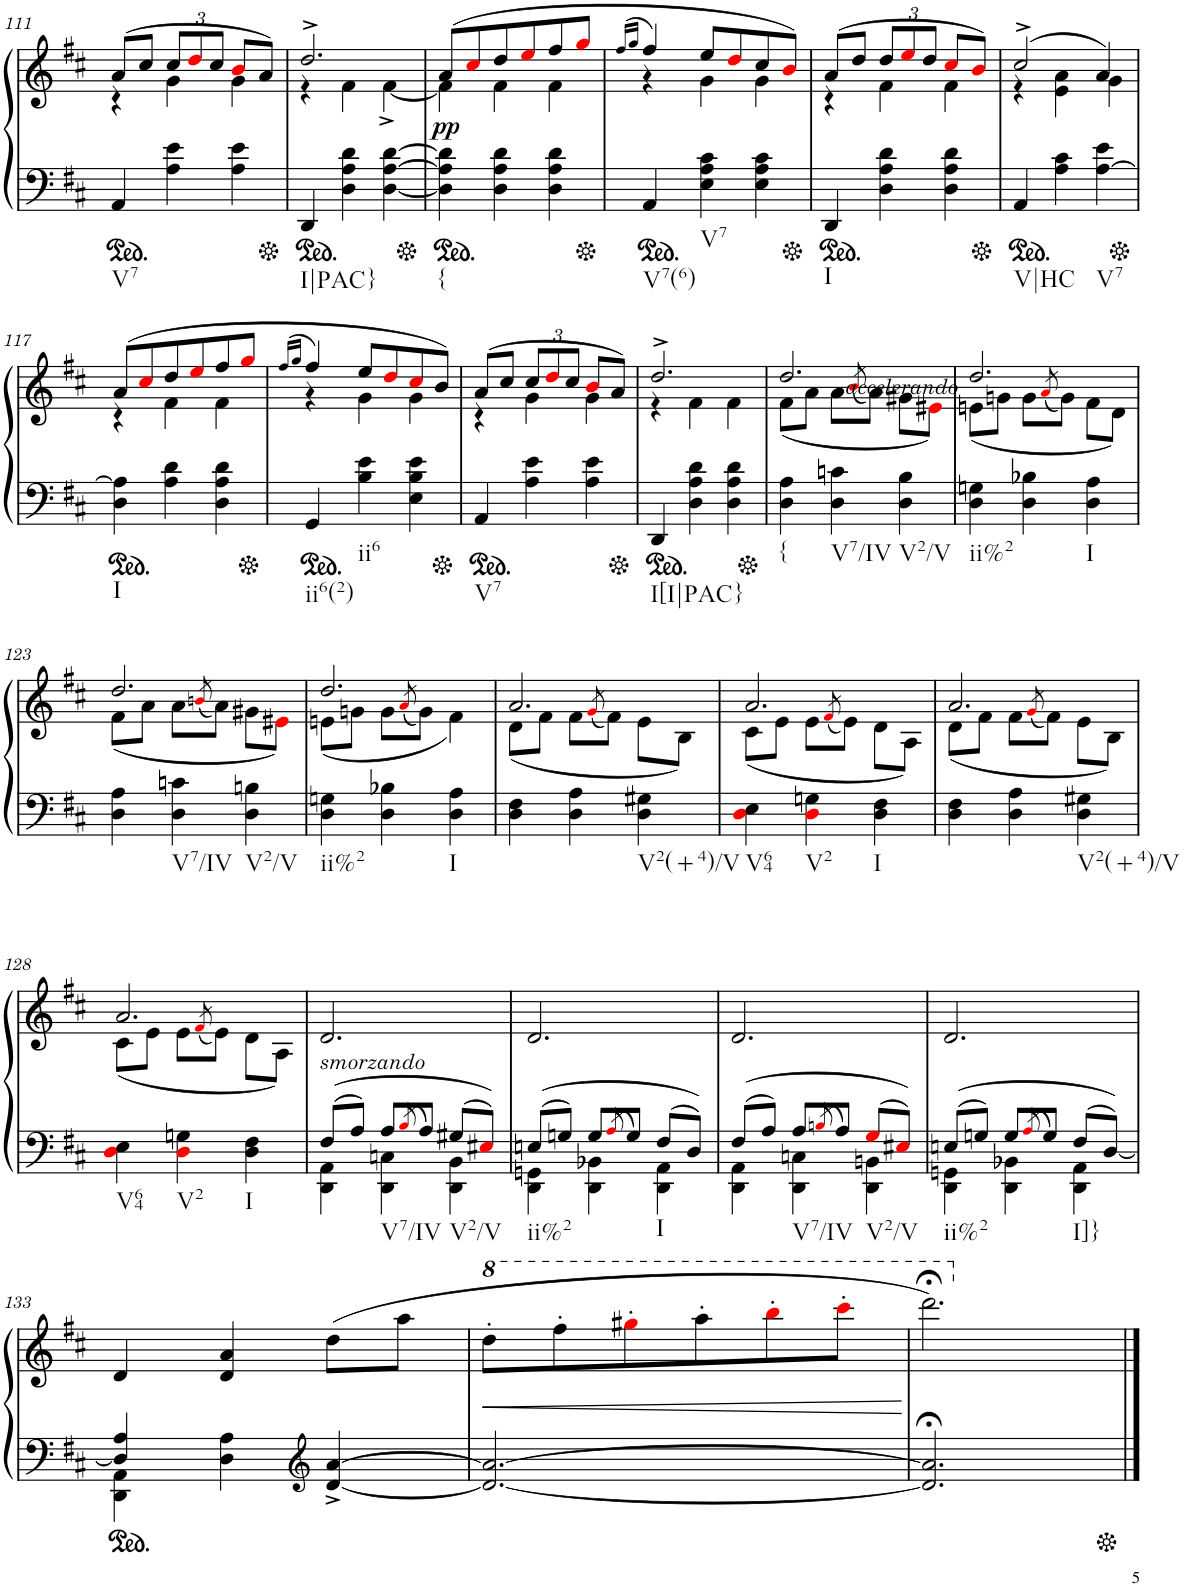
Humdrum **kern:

**kern	**kern	**dynam
*part2	*part1	*part1
*staff2	*staff1	*staff1
*I"piano	*I"piano	*
*I'Pno	*I'Pno	*
!!LO:PB:g=z
*clefF4	*clefG2	*
*k[f#c#]	*k[f#c#]	*
*M3/4	*M3/4	*
*ped	*	*
=111	=111	=111
*	*^	*
!LO:TX:b:t=V7	!	!	!
4AA/	(8a/L	4r	.
.	8cc#/J	.	.
*	*Xbrackettup	*	*
4A\ 4e\	12cc#/L	4g\	.
.	12ddi/	.	.
.	12cc#/J	.	.
4A\ 4e\	8bi/L	4g\	.
.	8a/J)	.	.
=112	=112	=112	=112
*Xped	*	*	*
*ped	*	*	*
!LO:TX:b:t=I|PAC}	!	!	!
4DD/	2.dd^/	4r	.
4D\ 4A\ 4d\	.	4f#\	.
[4D\ [4A\ [4d\	.	[4f#^\	.
=113	=113	=113	=113
*Xped	*	*	*
*ped	*	*	*
!LO:TX:b:t={	!	!	!
!	!	!	!LO:DY:b
4D\] 4A\] 4d\]	(8a/L	4f#\]	pp
.	8cc#i/	.	.
4D\ 4A\ 4d\	8dd/	4f#\	.
.	8eei/	.	.
4D\ 4A\ 4d\	8ff#/	4f#\	.
.	8ggi/J	.	.
=114	=114	=114	=114
.	(16qff#/LL	.	.
.	16qgg/JJ	.	.
*Xped	*	*	*
*ped	*	*	*
!LO:TX:b:t=V7(6)	!	!	!
4AA/	4ff#/)	4r	.
!LO:TX:b:t=V7	!	!	!
4E\ 4A\ 4c#\	8ee/L	4g\	.
.	8ddi/	.	.
4E\ 4A\ 4c#\	8cc#/	4g\	.
.	8bi/J)	.	.
=115	=115	=115	=115
*Xped	*	*	*
*ped	*	*	*
!LO:TX:b:t=I	!	!	!
4DD/	(8a/L	4r	.
.	8dd/J	.	.
4D\ 4A\ 4d\	12dd/L	4f#\	.
.	12eei/	.	.
.	12dd/J	.	.
4D\ 4A\ 4d\	8cc#i/L	4f#\	.
.	8bi/J)	.	.
=116	=116	=116	=116
*Xped	*	*	*
*ped	*	*	*
!LO:TX:b:t=V|HC	!	!	!
4AA/	(2cc#^/	4r	.
4A\ 4c#\	.	4e\ 4a\	.
!LO:TX:b:t=V7	!	!	!
[>4A\ 4e\	4a/)	4g\	.
!!LO:LB:g=z	!!
=117	=117	=117	=117
*Xped	*	*	*
*ped	*	*	*
!LO:TX:b:t=I	!	!	!
4D\ 4A\]	(8a/L	4r	.
.	8cc#i/	.	.
4A\ 4d\	8dd/	4f#\	.
.	8eei/	.	.
4D\ 4A\ 4d\	8ff#/	4f#\	.
.	8ggi/J	.	.
=118	=118	=118	=118
.	(16qff#/LL	.	.
.	16qgg/JJ	.	.
*Xped	*	*	*
*ped	*	*	*
!LO:TX:b:t=ii6(2)	!	!	!
4GG/	4ff#/)	4r	.
!LO:TX:b:t=ii6	!	!	!
4B\ 4e\	8ee/L	4g\	.
.	8ddi/	.	.
4E\ 4B\ 4e\	8cc#i/	4g\	.
.	8b/J)	.	.
=119	=119	=119	=119
*Xped	*	*	*
*ped	*	*	*
!LO:TX:b:t=V7	!	!	!
4AA/	(8a/L	4r	.
.	8cc#/J	.	.
4A\ 4e\	12cc#/L	4g\	.
.	12ddi/	.	.
.	12cc#/J	.	.
4A\ 4e\	8bi/L	4g\	.
.	8a/J)	.	.
=120	=120	=120	=120
*Xped	*	*	*
*ped	*	*	*
!LO:TX:b:t=I[I|PAC}	!	!	!
4DD/	2.dd^/	4r	.
4D\ 4A\ 4d\	.	4f#\	.
4D\ 4A\ 4d\	.	4f#\	.
=121	=121	=121	=121
*Xped	*	*	*
!	!LO:TX:b:i:t=accelerando	!	!
!LO:TX:b:t={	!	!	!
4D\ 4A\	2.dd/	(8f#\L	.
.	.	8a\J	.
!LO:TX:b:t=V7/IV	!	!	!
4D\ 4cn\	.	8a\L	.
.	.	(8qbi/	.
.	.	8a\J)	.
!LO:TX:b:t=V2/V	!	!	!
4D\ 4B\	.	8g#X\L	.
.	.	8e#Xi\J)	.
=122	=122	=122	=122
!LO:TX:b:t=ii%2	!	!	!
4D\ 4Gn\	2.dd/	(8en\L	.
.	.	8gn\J	.
4D\ 4B-X\	.	8g\L	.
.	.	(8qai/	.
.	.	8g\J)	.
!LO:TX:b:t=I	!	!	!
4D\ 4A\	.	8f#\L	.
.	.	8d\J)	.
!!LO:LB:g=z	!!
=123	=123	=123	=123
4D\ 4A\	2.dd/	(8f#\L	.
.	.	8a\J	.
!LO:TX:b:t=V7/IV	!	!	!
4D\ 4cn\	.	8a\L	.
.	.	(8qbni/	.
.	.	8a\J)	.
!LO:TX:b:t=V2/V	!	!	!
4D\ 4Bn\	.	8g#X\L	.
.	.	8e#Xi\J)	.
=124	=124	=124	=124
!LO:TX:b:t=ii%2	!	!	!
4D\ 4Gn\	2.dd/	(8en\L	.
.	.	8gn\J	.
4D\ 4B-X\	.	8g\L	.
.	.	(8qai/	.
.	.	8g\J)	.
!LO:TX:b:t=I	!	!	!
4D\ 4A\	.	4f#\)	.
=125	=125	=125	=125
4D\ 4F#\	2.a/	(8d\L	.
.	.	8f#\J	.
4D\ 4A\	.	8f#\L	.
.	.	(8qgi/	.
.	.	8f#\J)	.
!LO:TX:b:t=V2(+4)/V	!	!	!
4D\ 4G#X\	.	8e\L	.
.	.	8B\J)	.
=126	=126	=126	=126
!LO:TX:b:t=V64	!	!	!
4Di\ 4E\	2.a/	(8c#\L	.
.	.	8e\J	.
!LO:TX:b:t=V2	!	!	!
4Di\ 4Gn\	.	8e\L	.
.	.	(8qf#i/	.
.	.	8e\J)	.
!LO:TX:b:t=I	!	!	!
4D\ 4F#\	.	8d\L	.
.	.	8A\J)	.
=127	=127	=127	=127
4D\ 4F#\	2.a/	(8d\L	.
.	.	8f#\J	.
4D\ 4A\	.	8f#\L	.
.	.	(8qgi/	.
.	.	8f#\J)	.
!LO:TX:b:t=V2(+4)/V	!	!	!
4D\ 4G#X\	.	8e\L	.
.	.	8B\J)	.
!!LO:LB:g=z	!!
=128	=128	=128	=128
!LO:TX:b:t=V64	!	!	!
4Di\ 4E\	2.a/	(8c#\L	.
.	.	8e\J	.
!LO:TX:b:t=V2	!	!	!
4Di\ 4Gn\	.	8e\L	.
.	.	(8qf#i/	.
.	.	8e\J)	.
!LO:TX:b:t=I	!	!	!
4D\ 4F#\	.	8d\L	.
.	.	8A\J)	.
=129	=129	=129	=129
*^	*	*	*
!	!	!LO:TX:b:i:t=smorzando	!	!
*	*	*v	*v	*
((8F#/L	4DD\ 4AA\	2.d/	.
8A/J)	.	.	.
!LO:TX:b:t=V7/IV	!	!	!
8A/L	4DD\ 4Cn\	.	.
(8qBi/	.	.	.
8A/J)	.	.	.
!LO:TX:b:t=V2/V	!	!	!
(8G#X/L	4DD\ 4BB\	.	.
8E#Xi/J))	.	.	.
=130	=130	=130	=130
!LO:TX:b:t=ii%2	!	!	!
((8En/L	4DD\ 4GGn\	2.d/	.
8Gn/J)	.	.	.
8G/L	4DD\ 4BB-X\	.	.
(8qAi/	.	.	.
8G/J)	.	.	.
!LO:TX:b:t=I	!	!	!
(8F#/L	4DD\ 4AA\	.	.
8D/J))	.	.	.
=131	=131	=131	=131
((8F#/L	4DD\ 4AA\	2.d/	.
8A/J)	.	.	.
!LO:TX:b:t=V7/IV	!	!	!
8A/L	4DD\ 4Cn\	.	.
(8qBni/	.	.	.
8A/J)	.	.	.
!LO:TX:b:t=V2/V	!	!	!
(8Gi/L	4DD\ 4BBn\	.	.
8E#Xi/J))	.	.	.
=132	=132	=132	=132
!LO:TX:b:t=ii%2	!	!	!
((8En/L	4DD\ 4GGn\	2.d/	.
8Gn/J)	.	.	.
8G/L	4DD\ 4BB-X\	.	.
(8qAi/	.	.	.
8G/J)	.	.	.
!LO:TX:b:t=I]}	!	!	!
(8F#/L	4DD\ 4AA\	.	.
[<8D/J))	.	.	.
!!LO:LB:g=z
=133	=133	=133	=133
*ped	*	*	*
4D/] 4A/	4DD\ 4AA\	4d/	.
4D\ 4A\	2ryy	4d/ 4a/	.
*clefG2	*	*	*
[4d/^ [4a/^	.	(8dd\L	.
.	.	8aa\J	.
*v	*v	*	*
=134	=134	=134
*	*8va	*
2.d/_ 2.a/_	8ddd'\L	.
!	!	!LO:HP:b
.	8fff#'\	<
.	8ggg#X'i\	.
.	8aaa'\	.
.	8bbb'i\	.
.	8cccc#'i\J	.
=135	=135	=135
2.d/];< 2.a/];<	2.dddd;<\)	.
.	.	[
*Xped	*	*
*	*X8va	*
==	==	==
*-	*-	*-
